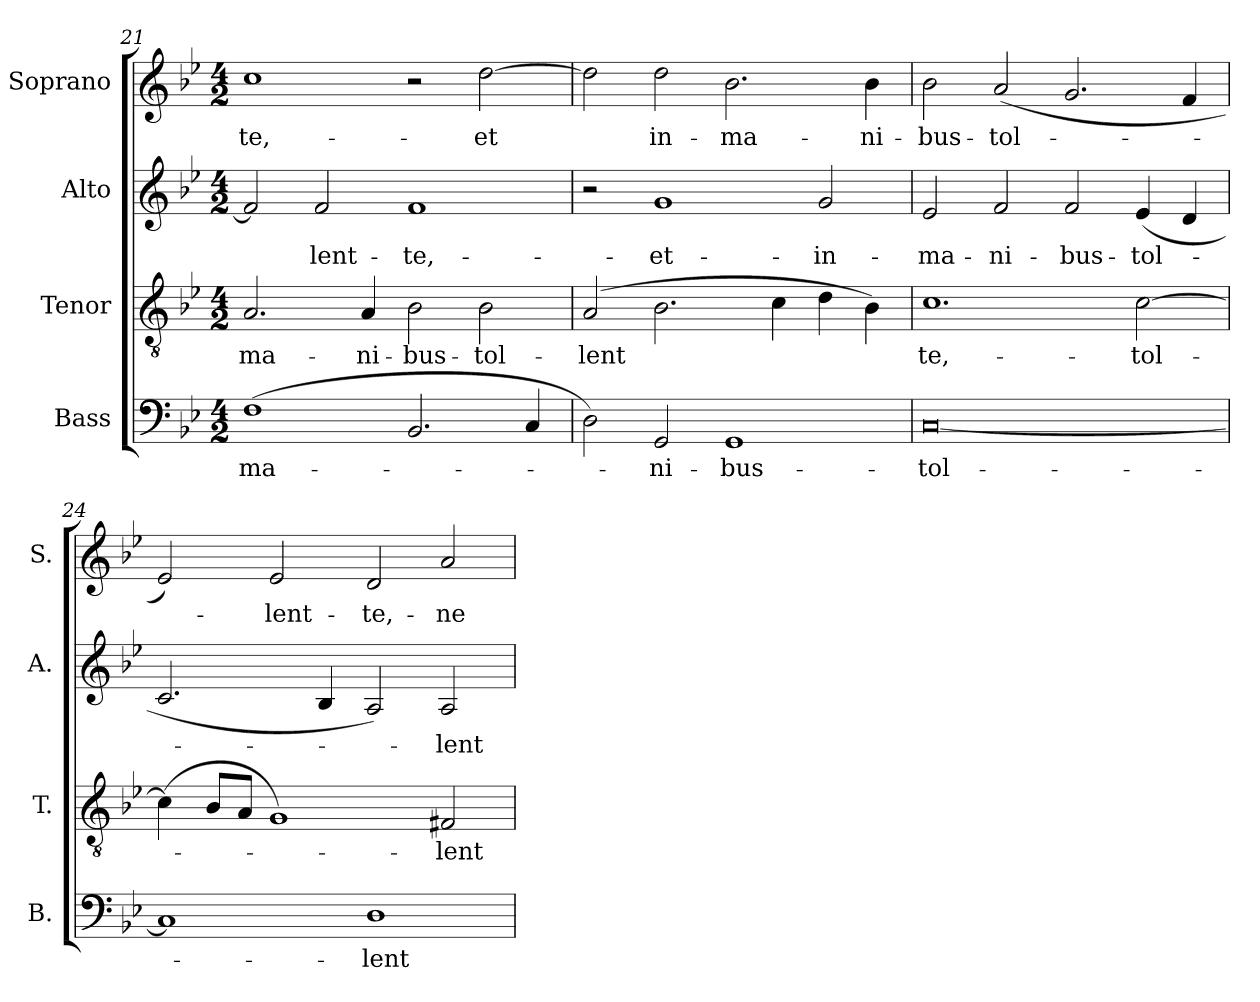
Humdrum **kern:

**kern	**text	**kern	**text	**kern	**text	**kern	**text
*part4	*part4	*part3	*part3	*part2	*part2	*part1	*part1
*staff4	*staff4	*staff3	*staff3	*staff2	*staff2	*staff1	*staff1
*I"Bass	*	*I"Tenor	*	*I"Alto	*	*I"Soprano	*
*I'B.	*	*I'T.	*	*I'A.	*	*I'S.	*
!!LO:PB:g=z
*clefF4	*	*clefGv2	*	*clefG2	*	*clefG2	*
*	*	*ITrd7c12	*	*	*	*	*
*k[b-e-]	*	*k[b-e-]	*	*k[b-e-]	*	*k[b-e-]	*
*B-:	*	*B-:	*	*B-:	*	*B-:	*
*M4/2	*	*M4/2	*	*M4/2	*	*M4/2	*
=21	=21	=21	=21	=21	=21	=21	=21
!	!LO:LY:b:color=#000000	!	!	!	!	!	!
!	!	!	!LO:LY:b:color=#000000	!	!	!	!
!	!	!	!	!	!	!	!LO:LY:b:color=#000000
(1Fi	-ma-	2.AAi/	-ma-	2fi/]	.	1cci	-te,-
!	!	!	!	!	!LO:LY:b:color=#000000	!	!
.	.	.	.	2fi/	-lent-	.	.
!	!	!	!LO:LY:b:color=#000000	!	!	!	!
.	.	4AAi/	-ni-	.	.	.	.
!	!	!	!LO:LY:b:color=#000000	!	!	!	!
!	!	!	!	!	!LO:LY:b:color=#000000	!	!
2.BB-i/	.	2BB-i\	-bus-	1fi	-te,-	2r	.
!	!	!	!LO:LY:b:color=#000000	!	!	!	!
!	!	!	!	!	!	!	!LO:LY:b:color=#000000
.	.	2BB-i\	-tol-	.	.	[2ddi\	-et
4Ci/	.	.	.	.	.	.	.
=22	=22	=22	=22	=22	=22	=22	=22
!	!	!	!LO:LY:b:color=#000000	!	!	!	!
2Di\)	.	(2AAi/	-lent	2r	.	2ddi\]	.
!	!LO:LY:b:color=#000000	!	!	!	!	!	!
!	!	!	!	!	!LO:LY:b:color=#000000	!	!
!	!	!	!	!	!	!	!LO:LY:b:color=#000000
2GGi/	-ni-	2.BB-i\	.	1gi	-et-	2ddi\	in-
!	!LO:LY:b:color=#000000	!	!	!	!	!	!
!	!	!	!	!	!	!	!LO:LY:b:color=#000000
1GGi	-bus-	.	.	.	.	2.b-i\	-ma-
.	.	4Ci\	.	.	.	.	.
!	!	!	!	!	!LO:LY:b:color=#000000	!	!
.	.	4Di\	.	2gi/	-in-	.	.
!	!	!	!	!	!	!	!LO:LY:b:color=#000000
.	.	4BB-i\)	.	.	.	4b-i\	-ni-
=23	=23	=23	=23	=23	=23	=23	=23
!	!LO:LY:b:color=#000000	!	!	!	!	!	!
!	!	!	!LO:LY:b:color=#000000	!	!	!	!
!	!	!	!	!	!LO:LY:b:color=#000000	!	!
!	!	!	!	!	!	!	!LO:LY:b:color=#000000
[0Ci	-tol-	1.Ci	te,-	2e-i/	-ma-	2b-i\	-bus-
!	!	!	!	!	!LO:LY:b:color=#000000	!	!
!	!	!	!	!	!	!	!LO:LY:b:color=#000000
.	.	.	.	2fi/	-ni-	(2ai/	-tol-
!	!	!	!	!	!LO:LY:b:color=#000000	!	!
.	.	.	.	2fi/	-bus-	2.gi/	.
!	!	!	!LO:LY:b:color=#000000	!	!	!	!
!	!	!	!	!	!LO:LY:b:color=#000000	!	!
.	.	[2Ci\	-tol-	(4e-i/	-tol-	.	.
.	.	.	.	4di/	.	4fi/	.
=24	=24	=24	=24	=24	=24	=24	=24
1Ci]	.	(4Ci\]	.	2.ci/	.	2e-i/)	.
.	.	8BB-i/L	.	.	.	.	.
.	.	8AAi/J	.	.	.	.	.
!	!	!	!	!	!	!	!LO:LY:b:color=#000000
.	.	1GGi)	.	.	.	2e-i/	-lent-
.	.	.	.	4B-i/	.	.	.
!	!LO:LY:b:color=#000000	!	!	!	!	!	!
!	!	!	!	!	!	!	!LO:LY:b:color=#000000
1Di	-lent-	.	.	2Ai/)	.	2di/	-te,-
!	!	!	!LO:LY:b:color=#000000	!	!	!	!
!	!	!	!	!	!LO:LY:b:color=#000000	!	!
!	!	!	!	!	!	!	!LO:LY:b:color=#000000
.	.	2FF#Xi/	-lent-	2Ai/	-lent-	2ai/	-ne-
=	=	=	=	=	=	=	=
*-	*-	*-	*-	*-	*-	*-	*-
